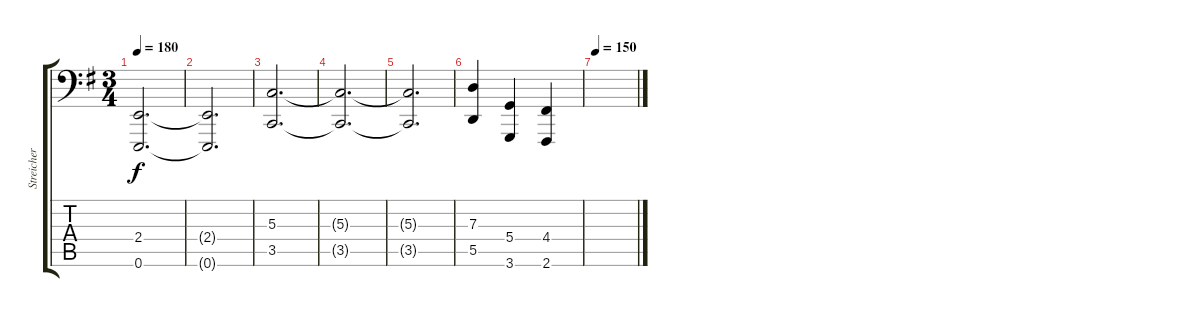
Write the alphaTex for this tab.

\track ("Streicher" "Streicher") {instrument stringensemble1}
\staff {score tabs}
\tuning (E3 B2 G2 D2 A1 E1) {hide}
\ts (3 4)
\tempo 180
\clef f4
\ks eminor
(2.4 0.6).2{d dy f} |
(2.4{t} 0.6{t}).2{d} |
(5.3 3.5).2{d} |
(5.3{t} 3.5{t}).2{d} |
(5.3{t} 3.5{t}).2{d} |
(7.3 5.5).4 (5.4 3.6).4 (4.4 2.6).4 |
\tempo 150
